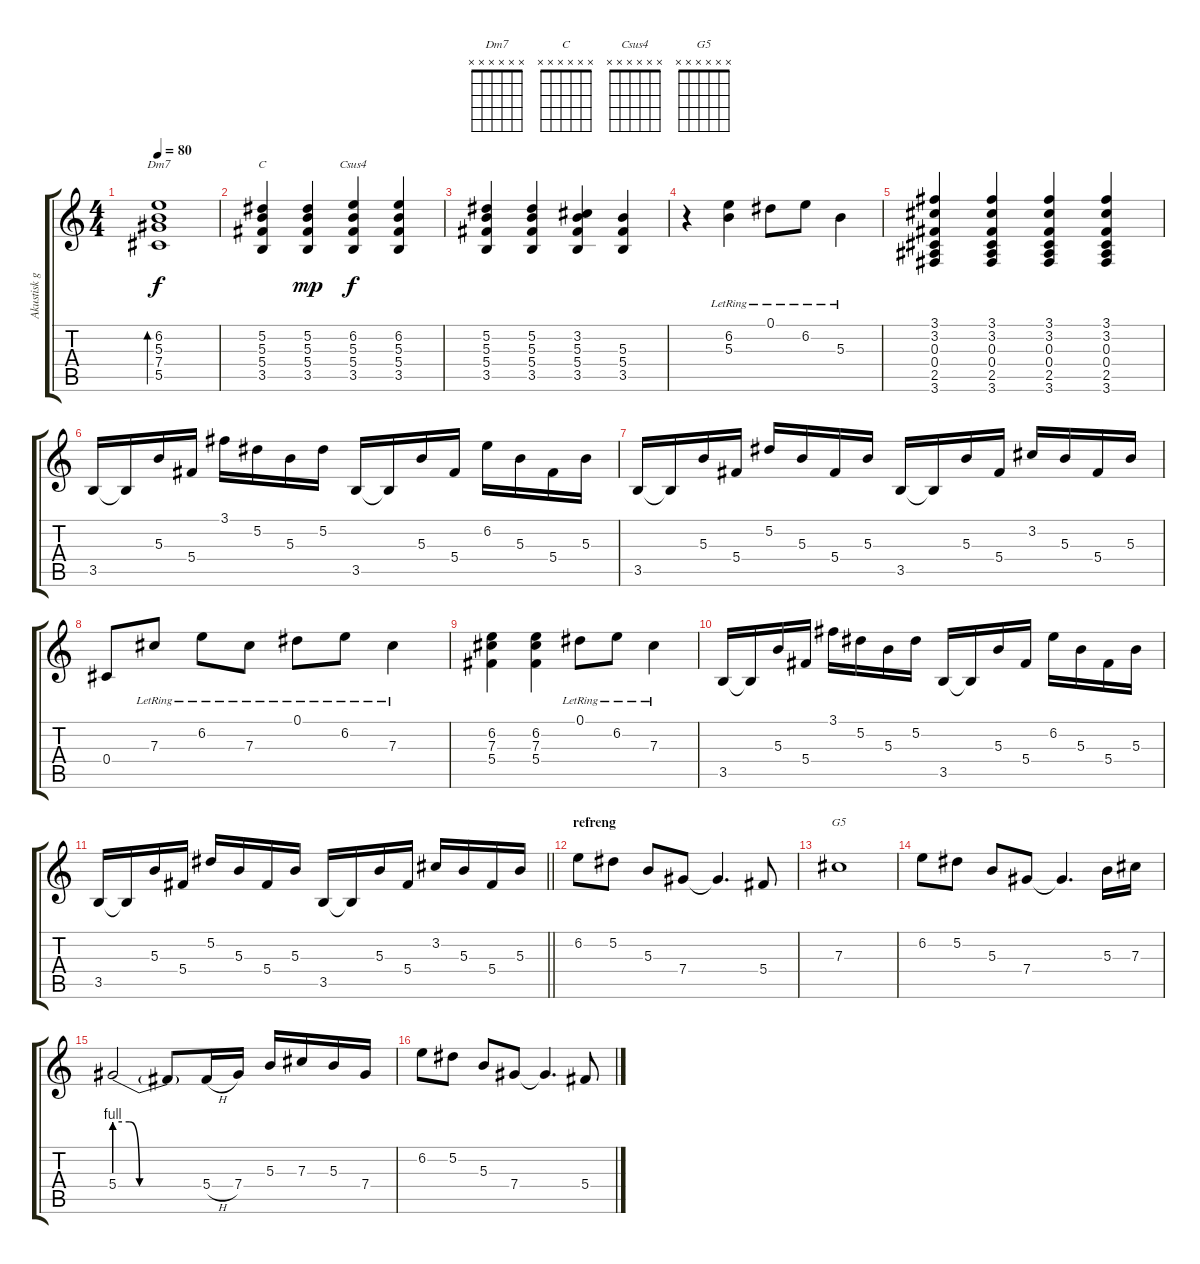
\track ("Akustisk gitar" "Akustisk g") {instrument acousticguitarsteel}
\staff {score tabs}
\tuning (Eb4 Bb3 Gb3 Db3 Ab2 Eb2) {hide}
\chord ("Dm7" x x x x x x)
\chord ("C" x x x x x x)
\chord ("Csus4" x x x x x x)
\chord ("G5" x x x x x x)
\ts (4 4)
\tempo 80
\clef g2
\ks c
(6.2 5.3 7.4 5.5).1{bd 120 ch "Dm7" dy f} |
(5.2 5.3 5.4 3.5).4{ch "C"} (5.2 5.3 5.4 3.5).4{dy mp} (6.2 5.3 5.4 3.5).4{ch "Csus4" dy f} (6.2 5.3 5.4 3.5).4 |
(5.2 5.3 5.4 3.5).4 (5.2 5.3 5.4 3.5).4 (3.2 5.3 5.4 3.5).4 (5.3 5.4 3.5).4 |
r.4 (6.2{lr} 5.3{lr}).4 0.1{lr}.8 6.2{lr}.8 5.3{lr}.4 |
(3.1 3.2 0.3 0.4 2.5 3.6).4 (3.1 3.2 0.3 0.4 2.5 3.6).4 (3.1 3.2 0.3 0.4 2.5 3.6).4 (3.1 3.2 0.3 0.4 2.5 3.6).4 |
3.5.16 3.5{t}.16 5.3.16 5.4.16 3.1.16 5.2.16 5.3.16 5.2.16 3.5.16 3.5{t}.16 5.3.16 5.4.16 6.2.16 5.3.16 5.4.16 5.3.16 |
3.5.16 3.5{t}.16 5.3.16 5.4.16 5.2.16 5.3.16 5.4.16 5.3.16 3.5.16 3.5{t}.16 5.3.16 5.4.16 3.2.16 5.3.16 5.4.16 5.3.16 |
0.4.8 7.3{lr}.8 6.2{lr}.8 7.3{lr}.8 0.1{lr}.8 6.2{lr}.8 7.3{lr}.4 |
(6.2 7.3 5.4).4 (6.2 7.3 5.4).4 0.1{lr}.8 6.2{lr}.8 7.3{lr}.4 |
3.5.16 3.5{t}.16 5.3.16 5.4.16 3.1.16 5.2.16 5.3.16 5.2.16 3.5.16 3.5{t}.16 5.3.16 5.4.16 6.2.16 5.3.16 5.4.16 5.3.16 |
\barLineRight lightlight
3.5.16 3.5{t}.16 5.3.16 5.4.16 5.2.16 5.3.16 5.4.16 5.3.16 3.5.16 3.5{t}.16 5.3.16 5.4.16 3.2.16 5.3.16 5.4.16 5.3.16 |
\section ("" "refreng")
6.2.8 5.2.8 5.3.8 7.4.8 7.4{t}.4{d} 5.4.8 |
7.3.1{ch "G5"} |
6.2.8 5.2.8 5.3.8 7.4.8 7.4{t}.4{d} 5.3.16 7.3.16 |
5.4{be (custom 0 4 10 4 17 0 24 0 60 0)}.2 5.4{t}.8 5.4{h}.16 7.4.16 5.3.16 7.3.16 5.3.16 7.4.16 |
6.2.8 5.2.8 5.3.8 7.4.8 7.4{t}.4{d} 5.4.8
